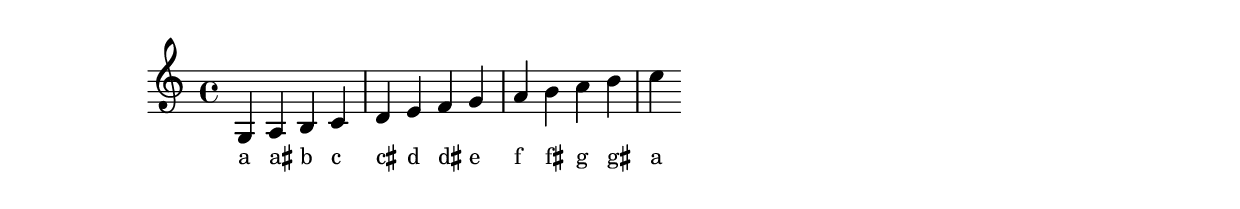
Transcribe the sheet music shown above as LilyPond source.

\version "2.14.0"
\header{
  texidoc="@code{staffLineLayoutFunction} is used to change the position of the notes.
This sets @code{staffLineLayoutFunction} to @code{ly:pitch-semitones} to
produce a chromatic scale with the distance between a consecutive
space and line equal to one semitone.
"
}

scales = \relative c' {
  a ais b c cis d dis e f fis g gis
  a
}

\new Staff \with {
  \remove "Accidental_engraver"
  \remove "Key_engraver" 
  staffLineLayoutFunction = #ly:pitch-semitones
  middleCPosition = #-6
  clefGlyph = #"clefs.G"
  clefPosition = #(+ -6 7)
}
{
  \override Staff.StaffSymbol #'line-count = #5
  \time 4/4
  <<
    \scales
    \context NoteNames {
      \set printOctaveNames= ##f
      \scales
    }
  >>
}
